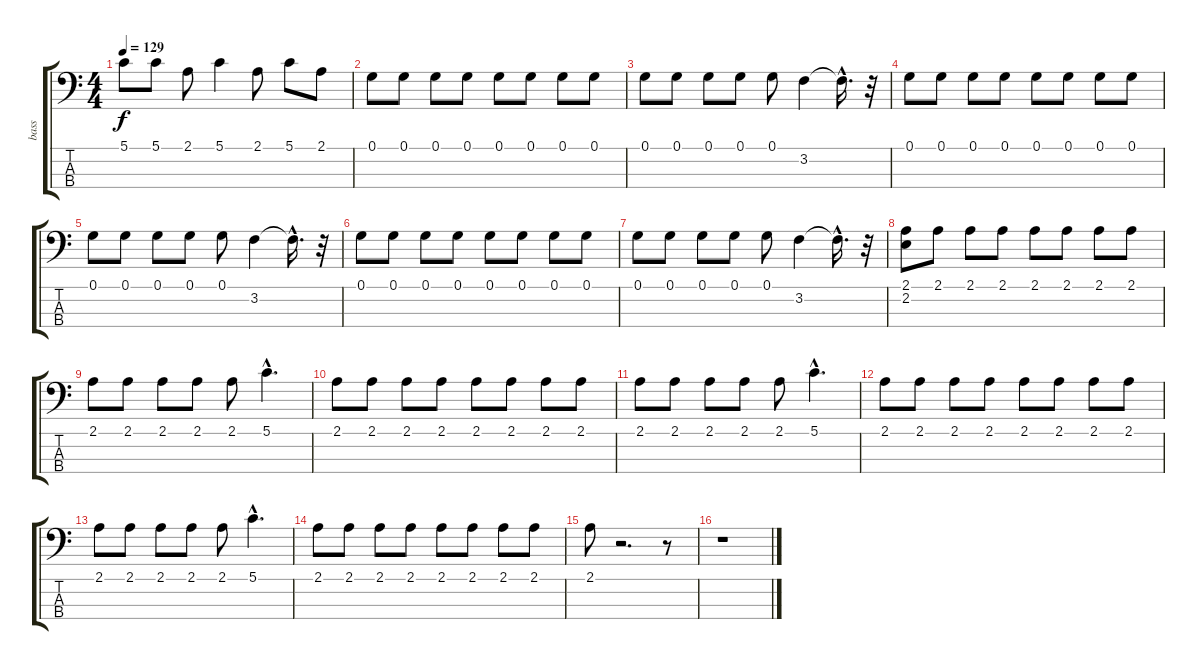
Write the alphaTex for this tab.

\track ("bass" "bass") {instrument electricbasspick}
\staff {score tabs}
\tuning (G2 D2 A1 D1) {hide}
\ts (4 4)
\tempo 129
\clef f4
\ks c
5.1.8{dy f} 5.1.8 2.1.8 5.1.4 2.1.8 5.1.8 2.1.8 |
0.1.8 0.1.8 0.1.8 0.1.8 0.1.8 0.1.8 0.1.8 0.1.8 |
0.1.8 0.1.8 0.1.8 0.1.8 0.1.8 3.2.4 3.2{hac t}.16{d} r.32 |
0.1.8 0.1.8 0.1.8 0.1.8 0.1.8 0.1.8 0.1.8 0.1.8 |
0.1.8 0.1.8 0.1.8 0.1.8 0.1.8 3.2.4 3.2{hac t}.16{d} r.32 |
0.1.8 0.1.8 0.1.8 0.1.8 0.1.8 0.1.8 0.1.8 0.1.8 |
0.1.8 0.1.8 0.1.8 0.1.8 0.1.8 3.2.4 3.2{hac t}.16{d} r.32 |
(2.1 2.2).8 2.1.8 2.1.8 2.1.8 2.1.8 2.1.8 2.1.8 2.1.8 |
2.1.8 2.1.8 2.1.8 2.1.8 2.1.8 5.1{hac}.4{d} |
2.1.8 2.1.8 2.1.8 2.1.8 2.1.8 2.1.8 2.1.8 2.1.8 |
2.1.8 2.1.8 2.1.8 2.1.8 2.1.8 5.1{hac}.4{d} |
2.1.8 2.1.8 2.1.8 2.1.8 2.1.8 2.1.8 2.1.8 2.1.8 |
2.1.8 2.1.8 2.1.8 2.1.8 2.1.8 5.1{hac}.4{d} |
2.1.8 2.1.8 2.1.8 2.1.8 2.1.8 2.1.8 2.1.8 2.1.8 |
2.1.8 r.2{d} r.8 |
r.1
